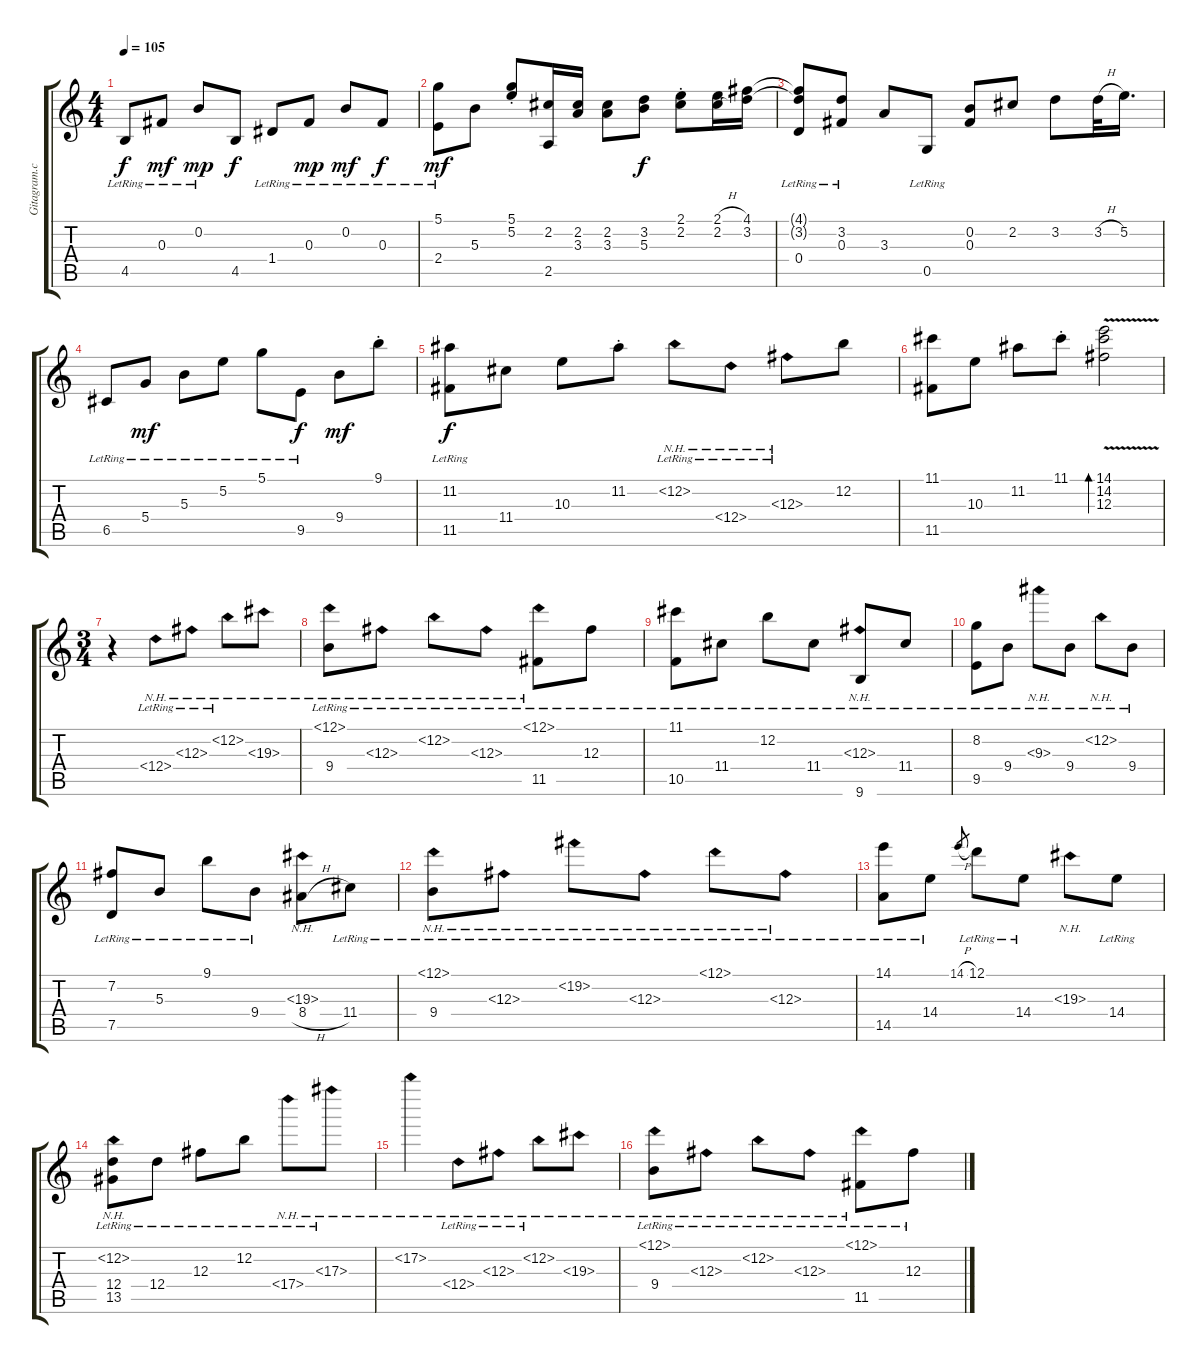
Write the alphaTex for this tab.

\track ("" "Gitagram.c") {instrument acousticguitarsteel}
\staff {score tabs}
\tuning (D4 B3 Gb3 D3 G2 D2) {hide}
\ts (4 4)
\tempo 105
\clef g2
\ks c
4.5{lr}.8{dy f} 0.3{lr}.8{dy mf} 0.2{lr}.8{dy mp} 4.5.8{dy f} 1.4{lr}.8 0.3{lr}.8{dy mp} 0.2{lr}.8{dy mf} 0.3{lr}.8{dy f} |
(5.1 2.4{lr}).8{dy mf} 5.3.8 (5.1{st} 5.2{st}).8 (2.2 2.5).16 (2.2 3.3).16 (2.2 3.3).8 (3.2 5.3).8{dy f} (2.1{st} 2.2{st}).8 (2.1{h} 2.2{h}).16 (4.1 3.2).16 |
(4.1{t} 3.2{t} 0.4{lr}).8 (3.2{lr} 0.3).8 3.3.8 0.5{lr}.8 (0.2 0.3).8 2.2.8 3.2.8 3.2{h}.32 5.2.16{d} |
6.5{lr}.8 5.4{lr}.8{dy mf} 5.3{lr}.8 5.2{lr}.8 5.1{lr}.8 9.5{lr}.8{dy f} 9.4.8{dy mf} 9.1{st}.8 |
(11.2 11.5{lr}).8{dy f} 11.4.8 10.3.8 11.2{st}.8 12.2{nh lr}.8 12.4{nh lr}.8 12.3{nh lr}.8 12.2.8 |
(11.1 11.5).8 10.3.8 11.2.8 11.1{st}.8 (14.1 14.2 12.3{v}).2{bd 240} |
\ts (3 4)
r.4 12.4{nh lr}.8 12.3{nh lr}.8 12.2{nh lr}.8 19.3{nh}.8 |
(12.1{nh lr} 9.4{lr}).8 12.3{nh lr}.8 12.2{nh lr}.8 12.3{nh lr}.8 (12.1{nh lr} 11.5{lr}).8 12.3{lr}.8 |
(11.1{lr} 10.5{lr}).8 11.4{lr}.8 12.2{lr}.8 11.4{lr}.8 (12.3{nh lr} 9.6{lr}).8 11.4{lr}.8 |
(8.2{lr} 9.5{lr}).8 9.4{lr}.8 9.3{nh lr}.8 9.4{lr}.8 12.2{nh lr}.8 9.4{lr}.8 |
(7.2{lr} 7.5{lr}).8 5.3{lr}.8 9.1{lr}.8 9.4{lr}.8 (19.3{nh} 8.4{h}).8 11.4{lr}.8 |
(12.1{nh lr} 9.4{lr}).8 12.3{nh lr}.8 19.2{nh lr}.8 12.3{nh lr}.8 12.1{nh lr}.8 12.3{nh lr}.8 |
(14.1{lr} 14.5{lr}).8 14.4{lr}.8 14.1{h}.8{gr} 12.1{lr}.8 14.4{lr}.8 19.3{nh}.8 14.4{lr}.8 |
(12.2{nh} 12.4{lr} 13.5{lr}).8 12.4{lr}.8 12.3{lr}.8 12.2{lr}.8 17.4{nh lr}.8 17.3{nh lr}.8 |
17.2{nh}.4 12.4{nh lr}.8 12.3{nh lr}.8 12.2{nh lr}.8 19.3{nh}.8 |
(12.1{nh lr} 9.4{lr}).8 12.3{nh lr}.8 12.2{nh lr}.8 12.3{nh lr}.8 (12.1{nh lr} 11.5{lr}).8 12.3{lr}.8
